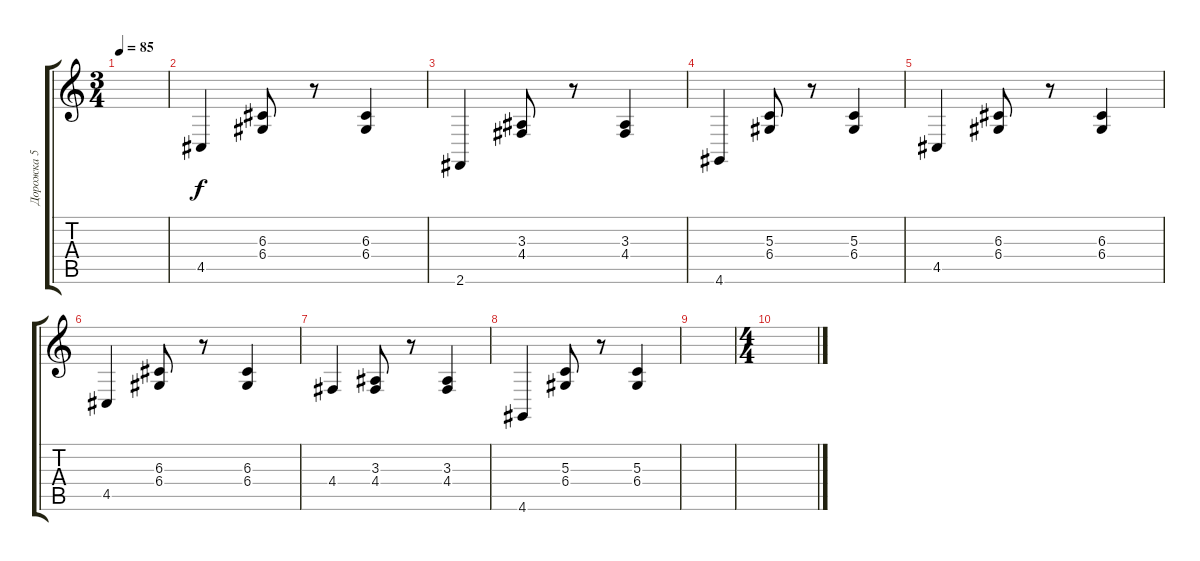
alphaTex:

\track ("Дорожка 5" "Дорожка 5") {instrument harmonica}
\staff {score tabs}
\tuning (E4 B3 G3 D3 A2 E2) {hide}
\ts (3 4)
\tempo 85
\clef g2
\ks c
|
4.5.4 (6.3 6.4).8 r.8 (6.3 6.4).4 |
2.6.4 (3.3 4.4).8 r.8 (3.3 4.4).4 |
4.6.4 (5.3 6.4).8 r.8 (5.3 6.4).4 |
4.5.4 (6.3 6.4).8 r.8 (6.3 6.4).4 |
4.5.4 (6.3 6.4).8 r.8 (6.3 6.4).4 |
4.4.4 (3.3 4.4).8 r.8 (3.3 4.4).4 |
4.6.4 (5.3 6.4).8 r.8 (5.3 6.4).4 |
|
\ts (4 4)
